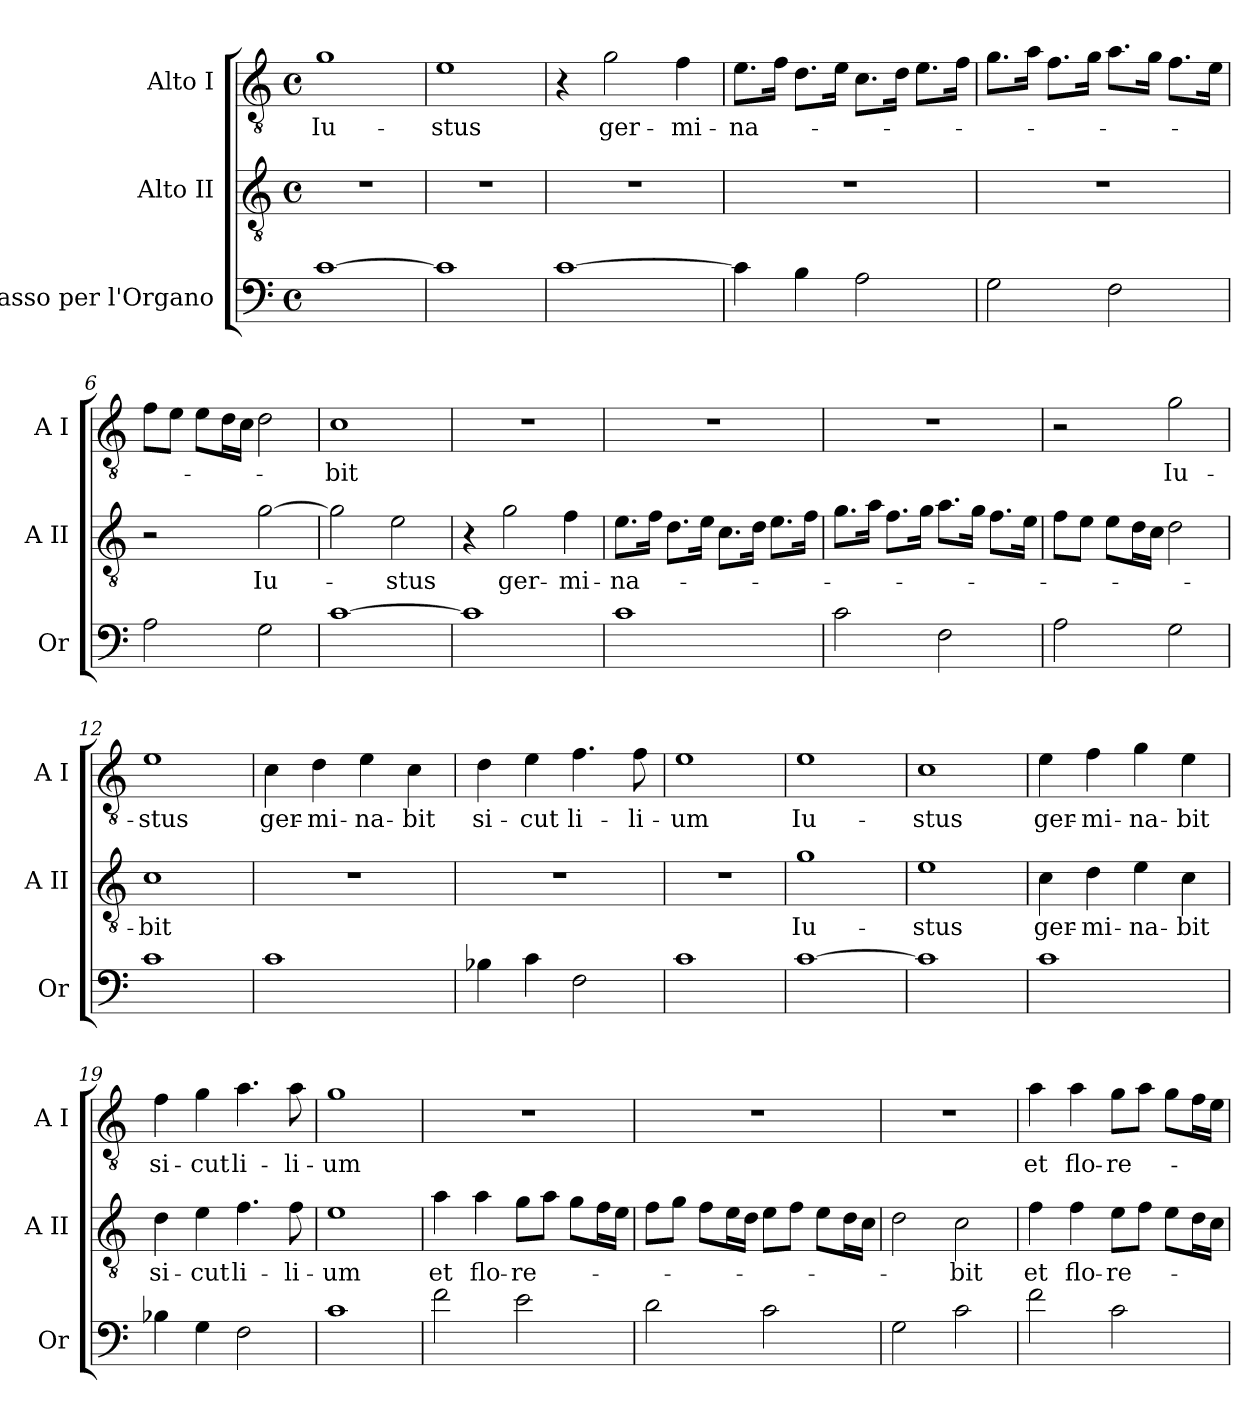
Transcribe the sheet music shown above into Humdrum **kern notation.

**kern	**kern	**text	**kern	**text
*part3	*part2	*part2	*part1	*part1
*staff3	*staff2	*staff2	*staff1	*staff1
*I"Basso per l'Organo	*I"Alto II	*	*I"Alto I	*
*I'Or	*I'A II	*	*I'A I	*
*clefF4	*clefGv2	*	*clefGv2	*
*ITrd7c12	*	*	*	*
*k[]	*k[]	*	*k[]	*
*C:	*C:	*	*C:	*
*M4/4	*M4/4	*	*M4/4	*
*met(c)	*met(c)	*	*met(c)	*
=1	=1	=1	=1	=1
!	!	!	!	!LO:LY:b
[<1C	1r	.	1g	Iu-
=2	=2	=2	=2	=2
!	!	!	!	!LO:LY:b
1C]	1r	.	1e	-stus
=3	=3	=3	=3	=3
[<1C	1r	.	4r	.
!	!	!	!	!LO:LY:b
.	.	.	2g\	ger-
!	!	!	!	!LO:LY:b
.	.	.	4f\	-mi-
=4	=4	=4	=4	=4
!	!	!	!	!LO:LY:b
4C\]	1r	.	8.e\L	-na-
.	.	.	16f\Jk	.
4BB\	.	.	8.d\L	.
.	.	.	16e\Jk	.
2AA\	.	.	8.c\L	.
.	.	.	16d\Jk	.
.	.	.	8.e\L	.
.	.	.	16f\Jk	.
=5	=5	=5	=5	=5
2GG\	1r	.	8.g\L	.
.	.	.	16a\Jk	.
.	.	.	8.f\L	.
.	.	.	16g\Jk	.
2FF\	.	.	8.a\L	.
.	.	.	16g\Jk	.
.	.	.	8.f\L	.
.	.	.	16e\Jk	.
!!LO:LB:g=z
=6	=6	=6	=6	=6
2AA\	2r	.	8f\L	.
.	.	.	8e\J	.
.	.	.	8e\L	.
.	.	.	16d\L	.
.	.	.	16c\JJ	.
!	!	!LO:LY:b	!	!
2GG\	[>2g\	Iu-	2d\	.
=7	=7	=7	=7	=7
!	!	!	!	!LO:LY:b
[<1C	2g\]	.	1c	-bit
!	!	!LO:LY:b	!	!
.	2e\	-stus	.	.
=8	=8	=8	=8	=8
1C]	4r	.	1r	.
!	!	!LO:LY:b	!	!
.	2g\	ger-	.	.
!	!	!LO:LY:b	!	!
.	4f\	-mi-	.	.
=9	=9	=9	=9	=9
!	!	!LO:LY:b	!	!
1C	8.e\L	-na-	1r	.
.	16f\Jk	.	.	.
.	8.d\L	.	.	.
.	16e\Jk	.	.	.
.	8.c\L	.	.	.
.	16d\Jk	.	.	.
.	8.e\L	.	.	.
.	16f\Jk	.	.	.
=10	=10	=10	=10	=10
2C\	8.g\L	.	1r	.
.	16a\Jk	.	.	.
.	8.f\L	.	.	.
.	16g\Jk	.	.	.
2FF\	8.a\L	.	.	.
.	16g\Jk	.	.	.
.	8.f\L	.	.	.
.	16e\Jk	.	.	.
!!LO:LB:g=z
=11	=11	=11	=11	=11
2AA\	8f\L	.	2r	.
.	8e\J	.	.	.
.	8e\L	.	.	.
.	16d\L	.	.	.
.	16c\JJ	.	.	.
!	!	!	!	!LO:LY:b
2GG\	2d\	.	2g\	Iu-
=12	=12	=12	=12	=12
!	!	!LO:LY:b	!	!LO:LY:b
1C	1c	-bit	1e	-stus
=13	=13	=13	=13	=13
!	!	!	!	!LO:LY:b
1C	1r	.	4c\	ger-
!	!	!	!	!LO:LY:b
.	.	.	4d\	-mi-
!	!	!	!	!LO:LY:b
.	.	.	4e\	-na-
!	!	!	!	!LO:LY:b
.	.	.	4c\	-bit
=14	=14	=14	=14	=14
!	!	!	!	!LO:LY:b
4BB-X\	1r	.	4d\	si-
!	!	!	!	!LO:LY:b
4C\	.	.	4e\	-cut
!	!	!	!	!LO:LY:b
2FF\	.	.	4.f\	li-
!	!	!	!	!LO:LY:b
.	.	.	8f\	-li-
=15	=15	=15	=15	=15
!	!	!	!	!LO:LY:b
1C	1r	.	1e	-um
!!LO:PB:g=z
=16	=16	=16	=16	=16
!	!	!LO:LY:b	!	!LO:LY:b
[<1C	1g	Iu-	1e	Iu-
=17	=17	=17	=17	=17
!	!	!LO:LY:b	!	!LO:LY:b
1C]	1e	-stus	1c	-stus
=18	=18	=18	=18	=18
!	!	!LO:LY:b	!	!LO:LY:b
1C	4c\	ger-	4e\	ger-
!	!	!LO:LY:b	!	!LO:LY:b
.	4d\	-mi-	4f\	-mi-
!	!	!LO:LY:b	!	!LO:LY:b
.	4e\	-na-	4g\	-na-
!	!	!LO:LY:b	!	!LO:LY:b
.	4c\	-bit	4e\	-bit
=19	=19	=19	=19	=19
!	!	!LO:LY:b	!	!LO:LY:b
4BB-X\	4d\	si-	4f\	si-
!	!	!LO:LY:b	!	!LO:LY:b
4GG\	4e\	-cut	4g\	-cut
!	!	!LO:LY:b	!	!LO:LY:b
2FF\	4.f\	li-	4.a\	li-
!	!	!LO:LY:b	!	!LO:LY:b
.	8f\	-li-	8a\	-li-
=20	=20	=20	=20	=20
!	!	!LO:LY:b	!	!LO:LY:b
1C	1e	-um	1g	-um
!!LO:LB:g=z
=21	=21	=21	=21	=21
!	!	!LO:LY:b	!	!
2F\	4a\	et	1r	.
!	!	!LO:LY:b	!	!
.	4a\	flo-	.	.
!	!	!LO:LY:b	!	!
2E\	8g\L	-re-	.	.
.	8a\J	.	.	.
.	8g\L	.	.	.
.	16f\L	.	.	.
.	16e\JJ	.	.	.
=22	=22	=22	=22	=22
2D\	8f\L	.	1r	.
.	8g\J	.	.	.
.	8f\L	.	.	.
.	16e\L	.	.	.
.	16d\JJ	.	.	.
2C\	8e\L	.	.	.
.	8f\J	.	.	.
.	8e\L	.	.	.
.	16d\L	.	.	.
.	16c\JJ	.	.	.
=23	=23	=23	=23	=23
2GG\	2d\	.	1r	.
!	!	!LO:LY:b	!	!
2C\	2c\	-bit	.	.
=24	=24	=24	=24	=24
!	!	!LO:LY:b	!	!LO:LY:b
2F\	4f\	et	4a\	et
!	!	!LO:LY:b	!	!LO:LY:b
.	4f\	flo-	4a\	flo-
!	!	!LO:LY:b	!	!LO:LY:b
2C\	8e\L	-re-	8g\L	-re-
.	8f\J	.	8a\J	.
.	8e\L	.	8g\L	.
.	16d\L	.	16f\L	.
.	16c\JJ	.	16e\JJ	.
=	=	=	=	=
*-	*-	*-	*-	*-
